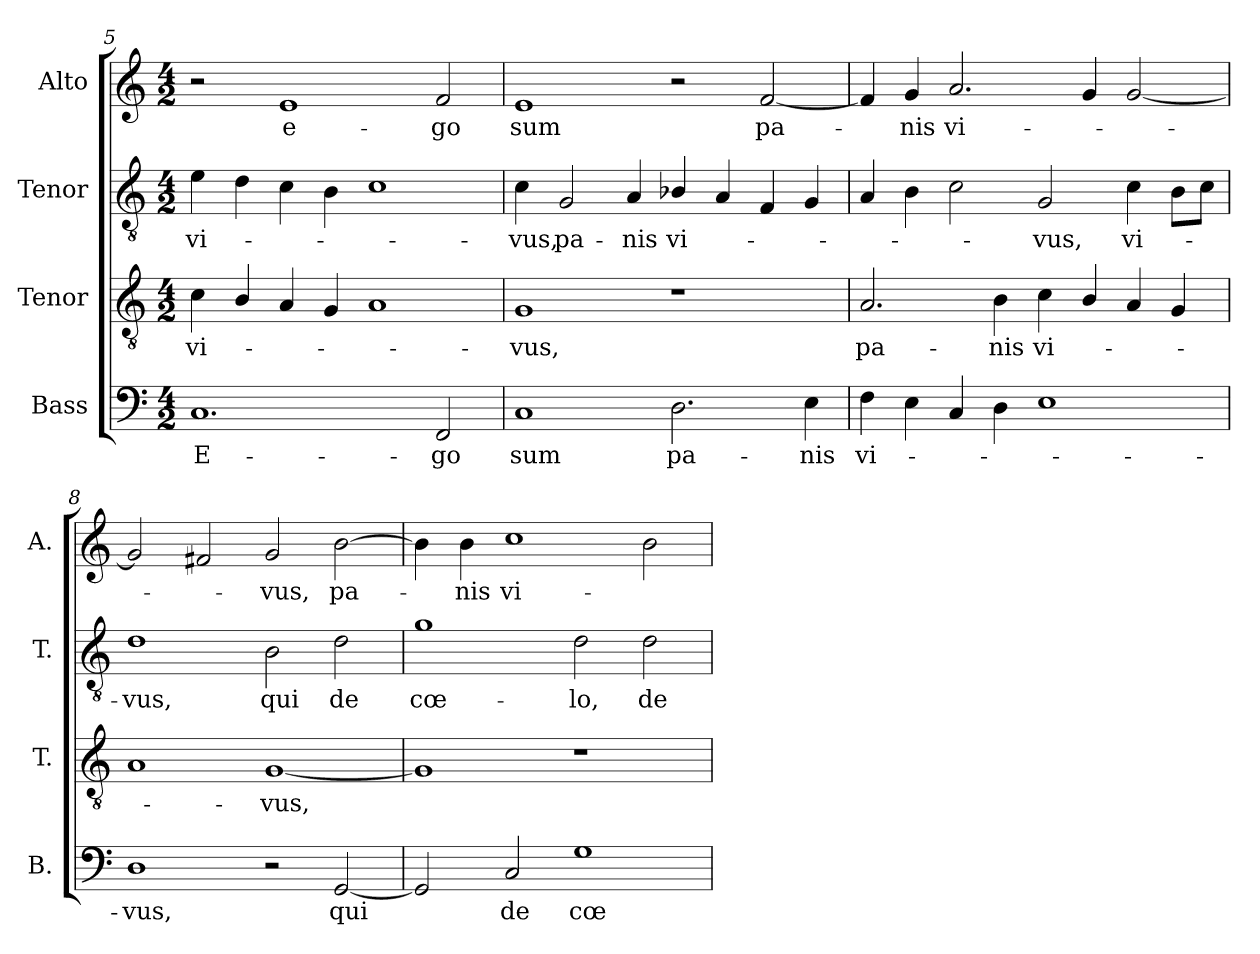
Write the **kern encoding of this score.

**kern	**text	**kern	**text	**kern	**text	**kern	**text
*part4	*part4	*part3	*part3	*part2	*part2	*part1	*part1
*staff4	*staff4	*staff3	*staff3	*staff2	*staff2	*staff1	*staff1
*I"Bass	*	*I"Tenor	*	*I"Tenor	*	*I"Alto	*
*I'B.	*	*I'T.	*	*I'T.	*	*I'A.	*
*clefF4	*	*clefGv2	*	*clefGv2	*	*clefG2	*
*	*	*ITrd7c12	*	*ITrd7c12	*	*	*
*k[]	*	*k[]	*	*k[]	*	*k[]	*
*C:	*	*C:	*	*C:	*	*C:	*
*M4/2	*	*M4/2	*	*M4/2	*	*M4/2	*
=5	=5	=5	=5	=5	=5	=5	=5
!	!LO:LY:b:color=#000000	!	!	!	!	!	!
!	!	!	!LO:LY:b:color=#000000	!	!	!	!
!	!	!	!	!	!LO:LY:b:color=#000000	!	!
1.Ci	E-	4Ci\	vi-	4Ei\	vi-	2r	.
.	.	4BBi/	.	4Di\	.	.	.
!	!	!	!	!	!	!	!LO:LY:b:color=#000000
.	.	4AAi/	.	4Ci\	.	1ei	e-
.	.	4GGi/	.	4BBi\	.	.	.
.	.	1AAi	.	1Ci	.	.	.
!	!LO:LY:b:color=#000000	!	!	!	!	!	!
!	!	!	!	!	!	!	!LO:LY:b:color=#000000
2FFi/	-go	.	.	.	.	2fi/	-go
!!LO:LB:g=z
=6	=6	=6	=6	=6	=6	=6	=6
!	!LO:LY:b:color=#000000	!	!	!	!	!	!
!	!	!	!LO:LY:b:color=#000000	!	!	!	!
!	!	!	!	!	!LO:LY:b:color=#000000	!	!
!	!	!	!	!	!	!	!LO:LY:b:color=#000000
1Ci	sum	1GGi	-vus,	4Ci\	-vus,	1ei	sum
!	!	!	!	!	!LO:LY:b:color=#000000	!	!
.	.	.	.	2GGi/	pa-	.	.
!	!	!	!	!	!LO:LY:b:color=#000000	!	!
.	.	.	.	4AAi/	-nis	.	.
!	!LO:LY:b:color=#000000	!	!	!	!	!	!
!	!	!	!	!	!LO:LY:b:color=#000000	!	!
2.Di\	pa-	1r	.	4BB-Xi/	vi-	2r	.
.	.	.	.	4AAi/	.	.	.
!	!	!	!	!	!	!	!LO:LY:b:color=#000000
.	.	.	.	4FFi/	.	[2fi/	pa-
!	!LO:LY:b:color=#000000	!	!	!	!	!	!
4Ei\	-nis	.	.	4GGi/	.	.	.
=7	=7	=7	=7	=7	=7	=7	=7
!	!LO:LY:b:color=#000000	!	!	!	!	!	!
!	!	!	!LO:LY:b:color=#000000	!	!	!	!
4Fi\	vi-	2.AAi/	pa-	4AAi/	.	4fi/]	.
!	!	!	!	!	!	!	!LO:LY:b:color=#000000
4Ei\	.	.	.	4BBi\	.	4gi/	-nis
!	!	!	!	!	!	!	!LO:LY:b:color=#000000
4Ci/	.	.	.	2Ci\	.	2.ai/	vi-
!	!	!	!LO:LY:b:color=#000000	!	!	!	!
4Di\	.	4BBi\	-nis	.	.	.	.
!	!	!	!LO:LY:b:color=#000000	!	!	!	!
!	!	!	!	!	!LO:LY:b:color=#000000	!	!
1Ei	.	4Ci\	vi-	2GGi/	-vus,	.	.
.	.	4BBi/	.	.	.	4gi/	.
!	!	!	!	!	!LO:LY:b:color=#000000	!	!
.	.	4AAi/	.	4Ci\	vi-	[2gi/	.
.	.	4GGi/	.	8BBi\L	.	.	.
.	.	.	.	8Ci\J	.	.	.
=8	=8	=8	=8	=8	=8	=8	=8
!	!LO:LY:b:color=#000000	!	!	!	!	!	!
!	!	!	!	!	!LO:LY:b:color=#000000	!	!
1Di	-vus,	1AAi	.	1Di	-vus,	2gi/]	.
.	.	.	.	.	.	2f#Xi/	.
!	!	!	!LO:LY:b:color=#000000	!	!	!	!
!	!	!	!	!	!LO:LY:b:color=#000000	!	!
!	!	!	!	!	!	!	!LO:LY:b:color=#000000
2r	.	[1GGi	-vus,	2BBi\	qui	2gi/	-vus,
!	!LO:LY:b:color=#000000	!	!	!	!	!	!
!	!	!	!	!	!LO:LY:b:color=#000000	!	!
!	!	!	!	!	!	!	!LO:LY:b:color=#000000
[2GGi/	qui	.	.	2Di\	de	[2bi\	pa-
=9	=9	=9	=9	=9	=9	=9	=9
!	!	!	!	!	!LO:LY:b:color=#000000	!	!
2GGi/]	.	1GGi]	.	1Gi	cœ-	4bi\]	.
!	!	!	!	!	!	!	!LO:LY:b:color=#000000
.	.	.	.	.	.	4bi\	-nis
!	!LO:LY:b:color=#000000	!	!	!	!	!	!
!	!	!	!	!	!	!	!LO:LY:b:color=#000000
2Ci/	de	.	.	.	.	1cci	vi-
!	!LO:LY:b:color=#000000	!	!	!	!	!	!
!	!	!	!	!	!LO:LY:b:color=#000000	!	!
1Gi	cœ-	1r	.	2Di\	-lo,	.	.
!	!	!	!	!	!LO:LY:b:color=#000000	!	!
.	.	.	.	2Di\	de	2bi\	.
=	=	=	=	=	=	=	=
*-	*-	*-	*-	*-	*-	*-	*-
